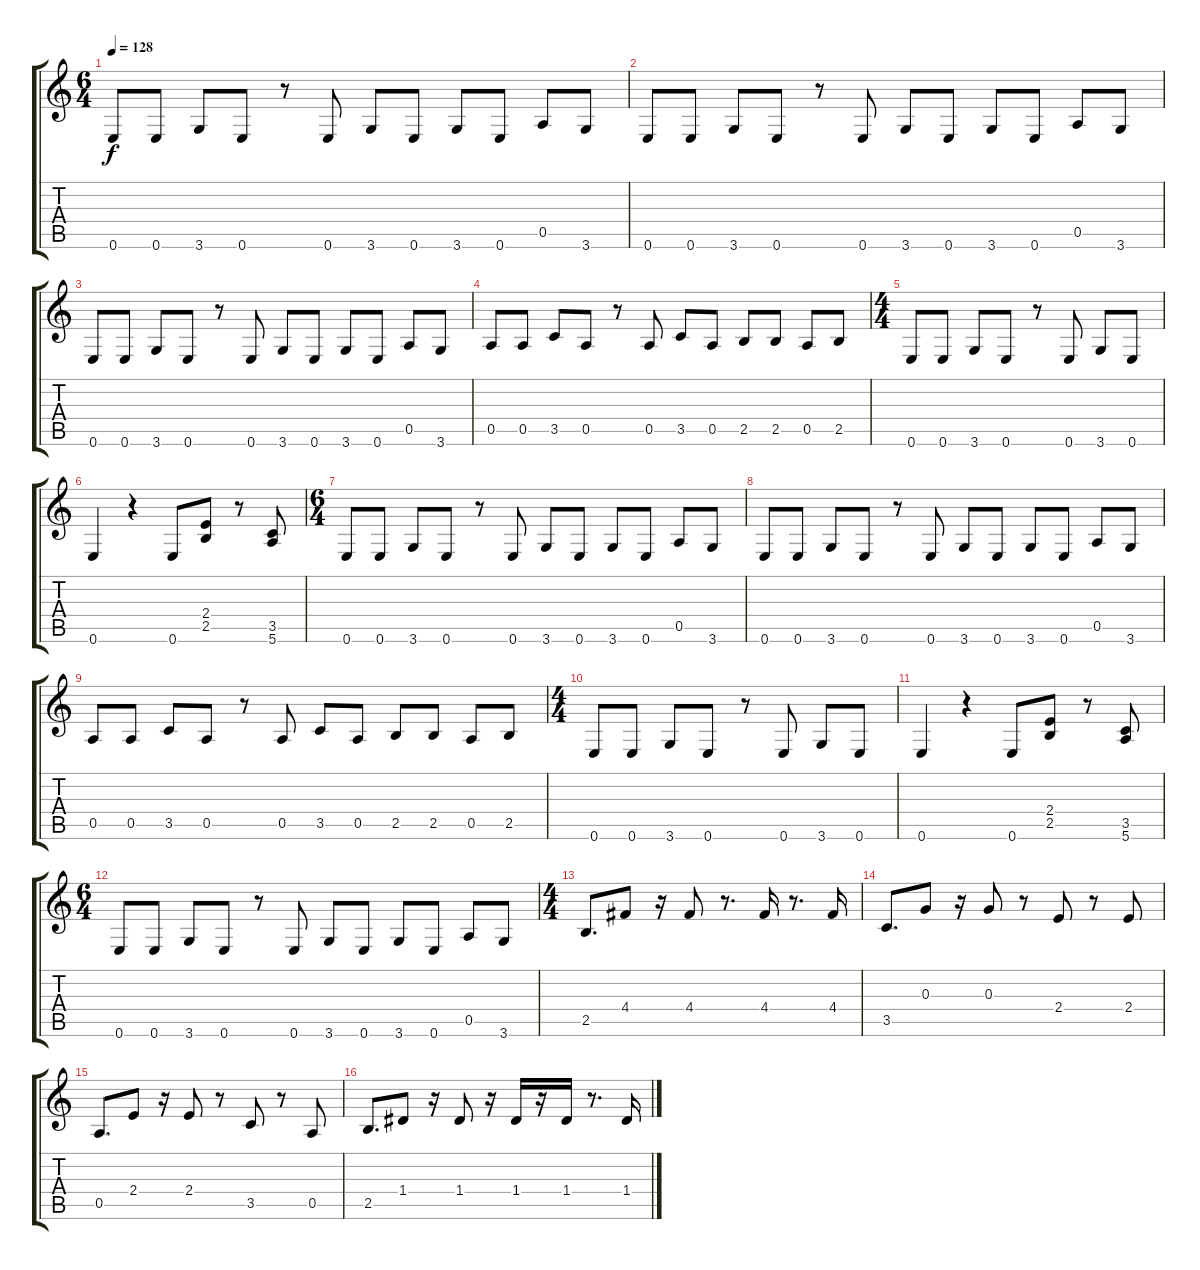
\track "" {instrument electricguitarmuted}
\staff {score tabs}
\tuning (E4 B3 G3 D3 A2 E2) {hide}
\ts (6 4)
\tempo 128
\clef g2
\ks c
0.6.8{dy f} 0.6.8 3.6.8 0.6.8 r.8 0.6.8 3.6.8 0.6.8 3.6.8 0.6.8 0.5.8 3.6.8 |
0.6.8 0.6.8 3.6.8 0.6.8 r.8 0.6.8 3.6.8 0.6.8 3.6.8 0.6.8 0.5.8 3.6.8 |
0.6.8 0.6.8 3.6.8 0.6.8 r.8 0.6.8 3.6.8 0.6.8 3.6.8 0.6.8 0.5.8 3.6.8 |
0.5.8 0.5.8 3.5.8 0.5.8 r.8 0.5.8 3.5.8 0.5.8 2.5.8 2.5.8 0.5.8 2.5.8 |
\ts (4 4)
0.6.8 0.6.8 3.6.8 0.6.8 r.8 0.6.8 3.6.8 0.6.8 |
0.6.4 r.4 0.6.8 (2.4 2.5).8 r.8 (3.5 5.6).8 |
\ts (6 4)
0.6.8 0.6.8 3.6.8 0.6.8 r.8 0.6.8 3.6.8 0.6.8 3.6.8 0.6.8 0.5.8 3.6.8 |
0.6.8 0.6.8 3.6.8 0.6.8 r.8 0.6.8 3.6.8 0.6.8 3.6.8 0.6.8 0.5.8 3.6.8 |
0.5.8 0.5.8 3.5.8 0.5.8 r.8 0.5.8 3.5.8 0.5.8 2.5.8 2.5.8 0.5.8 2.5.8 |
\ts (4 4)
0.6.8 0.6.8 3.6.8 0.6.8 r.8 0.6.8 3.6.8 0.6.8 |
0.6.4 r.4 0.6.8 (2.4 2.5).8 r.8 (3.5 5.6).8 |
\ts (6 4)
0.6.8 0.6.8 3.6.8 0.6.8 r.8 0.6.8 3.6.8 0.6.8 3.6.8 0.6.8 0.5.8 3.6.8 |
\ts (4 4)
2.5.8{d} 4.4.8 r.16 4.4.8 r.8{d} 4.4.16 r.8{d} 4.4.16 |
3.5.8{d} 0.3.8 r.16 0.3.8 r.8 2.4.8 r.8 2.4.8 |
0.5.8{d} 2.4.8 r.16 2.4.8 r.8 3.5.8 r.8 0.5.8 |
2.5.8{d} 1.4.8 r.16 1.4.8 r.16 1.4.16 r.16 1.4.16 r.8{d} 1.4.16
